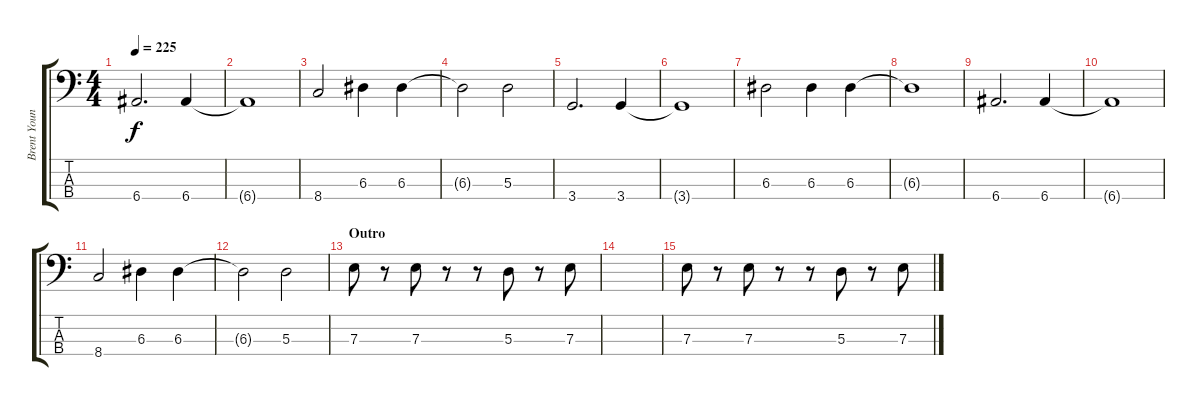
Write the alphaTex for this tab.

\track ("Brent Young" "Brent Youn") {instrument electricbasspick}
\staff {score tabs}
\tuning (G2 D2 A1 E1) {hide}
\ts (4 4)
\tempo 225
\clef f4
\ks c
6.4.2{d dy f} 6.4.4 |
6.4{t}.1 |
8.4.2 6.3.4 6.3.4 |
6.3{t}.2 5.3.2 |
3.4.2{d} 3.4.4 |
3.4{t}.1 |
6.3.2 6.3.4 6.3.4 |
6.3{t}.1 |
6.4.2{d} 6.4.4 |
6.4{t}.1 |
8.4.2 6.3.4 6.3.4 |
6.3{t}.2 5.3.2 |
\section ("" "Outro")
7.3.8 r.8 7.3.8 r.8 r.8 5.3.8 r.8 7.3.8 |
|
7.3.8 r.8 7.3.8 r.8 r.8 5.3.8 r.8 7.3.8
